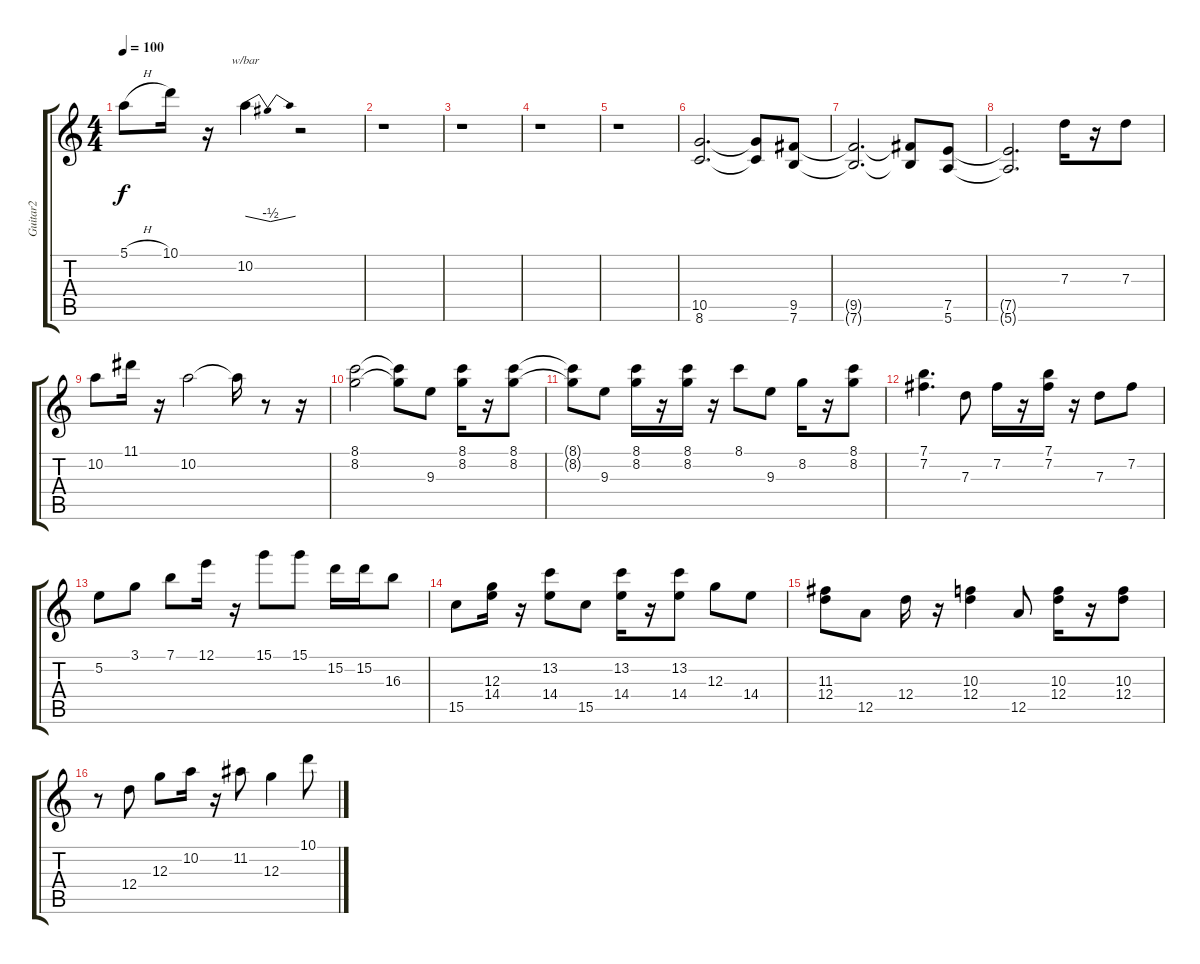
\track ("Guitar2" "Guitar2") {instrument distortionguitar}
\staff {score tabs}
\tuning (E4 B3 G3 D3 A2 E2) {hide}
\ts (4 4)
\tempo 100
\clef g2
\ks c
5.1{h}.8{dy f} 10.1.16 r.16 10.2.4{tbe (dip default 0 0 30 -2 60 0)} r.2 |
r.1 |
r.1 |
r.1 |
r.1 |
(10.5 8.6).2{d} (10.5{t} 8.6{t}).8 (9.5 7.6).8 |
(9.5{t} 7.6{t}).2{d} (9.5{t} 7.6{t}).8 (7.5 5.6).8 |
(7.5{t} 5.6{t}).2{d} 7.3.16 r.16 7.3.8 |
10.2.8 11.1.16 r.16 10.2.2 10.2{t}.16 r.8 r.16 |
(8.1 8.2).2 (8.1{t} 8.2{t}).8 9.3.8 (8.1 8.2).16 r.16 (8.1 8.2).8 |
(8.1{t} 8.2{t}).8 9.3.8 (8.1 8.2).16 r.16 (8.1 8.2).16 r.16 8.1.8 9.3.8 8.2.16 r.16 (8.1 8.2).8 |
(7.1 7.2).4{d} 7.3.8 7.2.16 r.16 (7.1 7.2).16 r.16 7.3.8 7.2.8 |
5.2.8 3.1.8 7.1.8 12.1.16 r.16 15.1.8 15.1.8 15.2.16 15.2.16 16.3.8 |
15.5.8 (12.3 14.4).16 r.16 (13.2 14.4).8 15.5.8 (13.2 14.4).16 r.16 (13.2 14.4).8 12.3.8 14.4.8 |
(11.3 12.4).8 12.5.8 12.4.16 r.16 (10.3 12.4).4 12.5.8 (10.3 12.4).16 r.16 (10.3 12.4).8 |
r.8 12.4.8 12.3.8 10.2.16 r.16 11.2.8 12.3.4 10.1.8
